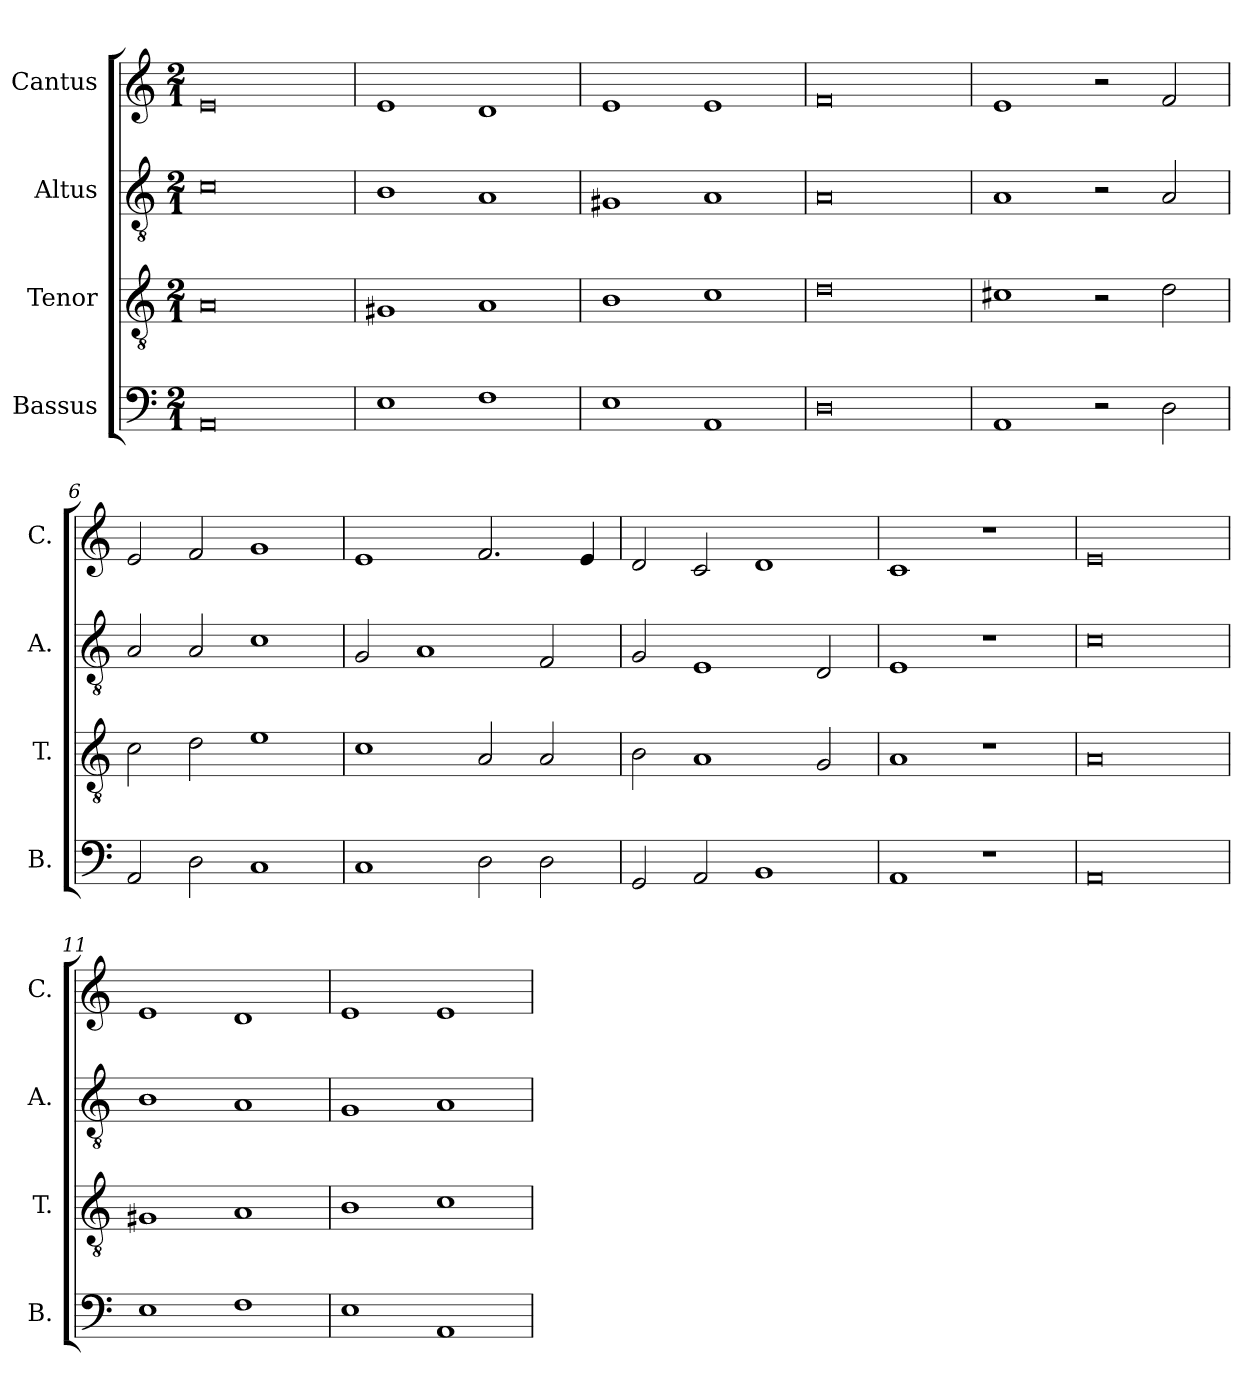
**kern	**kern	**kern	**kern
*part4	*part3	*part2	*part1
*staff4	*staff3	*staff2	*staff1
*I"Bassus	*I"Tenor	*I"Altus	*I"Cantus
*I'B.	*I'T.	*I'A.	*I'C.
*clefF4	*clefGv2	*clefGv2	*clefG2
*k[]	*k[]	*k[]	*k[]
*M2/1	*M2/1	*M2/1	*M2/1
*MM320	*MM320	*MM320	*MM320
=1	=1	=1	=1
0AA	0A	0c	0e
=2	=2	=2	=2
1E	1G#X	1B	1e
1F	1A	1A	1d
=3	=3	=3	=3
1E	1B	1G#X	1e
1AA	1c	1A	1e
=4	=4	=4	=4
0D	0d	0A	0f
=5	=5	=5	=5
1AA	1c#X	1A	1e
2r	2r	2r	2r
2D\	2d\	2A/	2f/
=6	=6	=6	=6
2AA/	2c\	2A/	2e/
2D\	2d\	2A/	2f/
1C	1e	1c	1g
=7	=7	=7	=7
1C	1c	2G/	1e
.	.	1A	.
2D\	2A/	.	2.f/
2D\	2A/	2F/	.
.	.	.	4e/
=8	=8	=8	=8
2GG/	2B\	2G/	2d/
2AA/	1A	1E	2c/
1BB	.	.	1d
.	2G/	2D/	.
=9	=9	=9	=9
1AA	1A	1E	1c
1r	1r	1r	1r
!!LO:LB:g=z
=10	=10	=10	=10
0AA	0A	0c	0e
=11	=11	=11	=11
1E	1G#X	1B	1e
1F	1A	1A	1d
=12	=12	=12	=12
1E	1B	1G	1e
1AA	1c	1A	1e
=	=	=	=
*-	*-	*-	*-
